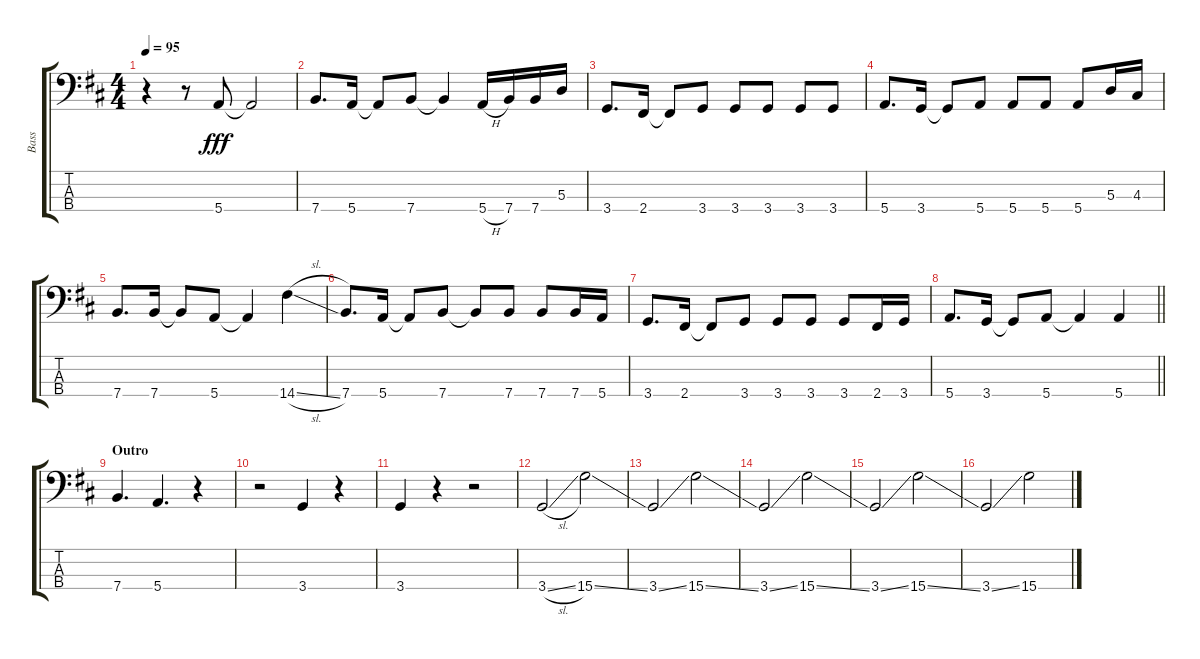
\track ("Bass" "Bass") {instrument electricbasspick}
\staff {score tabs}
\tuning (G2 D2 A1 E1) {hide}
\ts (4 4)
\tempo 95
\clef f4
\ks d
r.4{dy fff} r.8 5.4.8 5.4{t}.2 |
7.4.8{d} 5.4.16 5.4{t}.8 7.4.8 7.4{t}.4 5.4{h}.16 7.4.16 7.4.16 5.3.16 |
3.4.8{d} 2.4.16 2.4{t}.8 3.4.8 3.4.8 3.4.8 3.4.8 3.4.8 |
5.4.8{d} 3.4.16 3.4{t}.8 5.4.8 5.4.8 5.4.8 5.4.8 5.3.16 4.3.16 |
7.4.8{d} 7.4.16 7.4{t}.8 5.4.8 5.4{t}.4 14.4{sl}.4 |
7.4.8{d} 5.4.16 5.4{t}.8 7.4.8 7.4{t}.8 7.4.8 7.4.8 7.4.16 5.4.16 |
3.4.8{d} 2.4.16 2.4{t}.8 3.4.8 3.4.8 3.4.8 3.4.8 2.4.16 3.4.16 |
\barLineRight lightlight
5.4.8{d} 3.4.16 3.4{t}.8 5.4.8 5.4{t}.4 5.4.4 |
\section ("" "Outro")
7.4.4{d} 5.4.4{d} r.4 |
r.2 3.4.4 r.4 |
3.4.4 r.4 r.2 |
3.4{sl}.2 15.4{ss}.2 |
3.4{ss}.2 15.4{ss}.2 |
3.4{ss}.2 15.4{ss}.2 |
3.4{ss}.2 15.4{ss}.2 |
3.4{ss}.2 15.4.2
